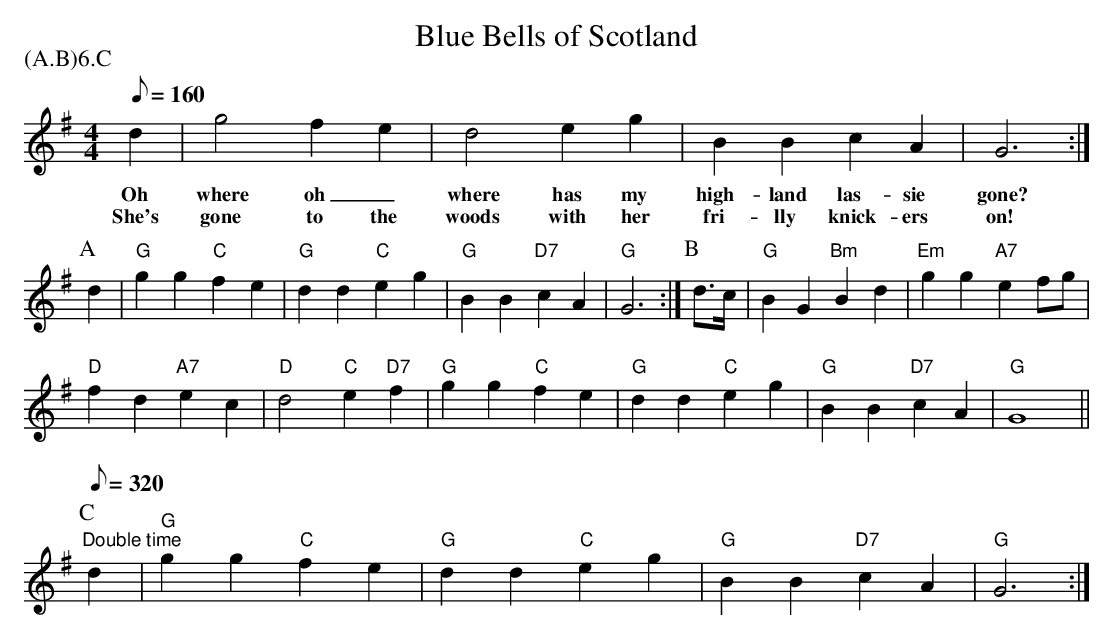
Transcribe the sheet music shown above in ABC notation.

X:1
T:Blue Bells of Scotland
M:4/4
L:1/8
P:(A.B)6.C
K:G
Q: 160
d2 | g4    f2  e2   | d4    e2  g2  | B2   B2   c2  A2  | G6 :|
w: Oh   where oh_     where has my   high-land las-sie   gone?
w: She's gone to the  woods with her fri-lly  knick-ers  on!
P:A
d2 | "G" g2 g2 "C" f2  e2 | "G" d2 d2 "C" e2 g2 |\
     "G" B2  B2 "D7" c2 A2 | "G" G6 :|\
P:B
d>c |\
"G" B2 G2  "Bm" B2 d2 | "Em" g2 g2 "A7" e2 fg  |
"D" f2 d2 "A7" e2 c2 | "D" d4 "C" e2 "D7" f2 |\
"G" g2 g2 "C" f2 e2 | "G" d2 d2 "C"e2 g2 | "G" B2 B2 "D7" c2 A2  | "G" G8 ||
P:C
Q:320
"^Double time" d2 | "G" g2 g2 "C" f2  e2 | "G" d2 d2 "C" e2 g2  |\
     "G" B2  B2 "D7" c2 A2 | "G" G6 :|
